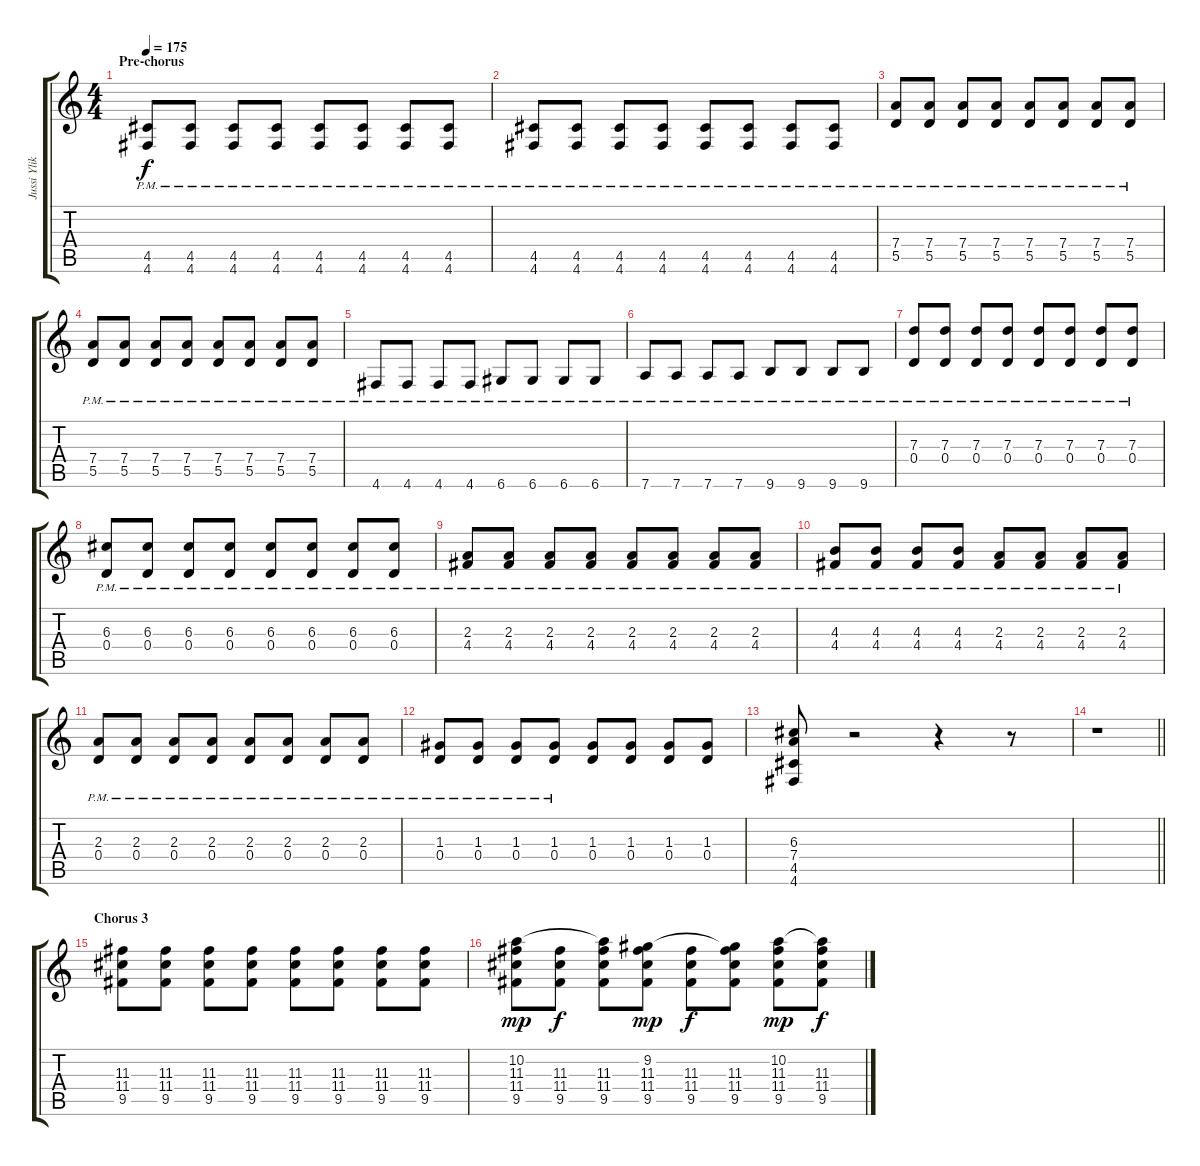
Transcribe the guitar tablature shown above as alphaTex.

\track ("Jussi Ylikoski - Guitar" "Jussi Ylik") {instrument distortionguitar}
\staff {score tabs}
\tuning (E4 B3 G3 D3 A2 D2) {hide}
\ts (4 4)
\section ("" "Pre-chorus")
\tempo 175
\clef g2
\ks c
(4.5{pm} 4.6{pm}).8{dy f balance 3} (4.5{pm} 4.6{pm}).8 (4.5{pm} 4.6{pm}).8 (4.5{pm} 4.6{pm}).8 (4.5{pm} 4.6{pm}).8 (4.5{pm} 4.6{pm}).8 (4.5{pm} 4.6{pm}).8 (4.5{pm} 4.6{pm}).8 |
(4.5{pm} 4.6{pm}).8 (4.5{pm} 4.6{pm}).8 (4.5{pm} 4.6{pm}).8 (4.5{pm} 4.6{pm}).8 (4.5{pm} 4.6{pm}).8 (4.5{pm} 4.6{pm}).8 (4.5{pm} 4.6{pm}).8 (4.5{pm} 4.6{pm}).8 |
(7.4{pm} 5.5{pm}).8 (7.4{pm} 5.5{pm}).8 (7.4{pm} 5.5{pm}).8 (7.4{pm} 5.5{pm}).8 (7.4{pm} 5.5{pm}).8 (7.4{pm} 5.5{pm}).8 (7.4{pm} 5.5{pm}).8 (7.4{pm} 5.5{pm}).8 |
(7.4{pm} 5.5{pm}).8 (7.4{pm} 5.5{pm}).8 (7.4{pm} 5.5{pm}).8 (7.4{pm} 5.5{pm}).8 (7.4{pm} 5.5{pm}).8 (7.4{pm} 5.5{pm}).8 (7.4{pm} 5.5{pm}).8 (7.4{pm} 5.5{pm}).8 |
4.6{pm}.8 4.6{pm}.8 4.6{pm}.8 4.6{pm}.8 6.6{pm}.8 6.6{pm}.8 6.6{pm}.8 6.6{pm}.8 |
7.6{pm}.8 7.6{pm}.8 7.6{pm}.8 7.6{pm}.8 9.6{pm}.8 9.6{pm}.8 9.6{pm}.8 9.6{pm}.8 |
(7.3{pm} 0.4{pm}).8 (7.3{pm} 0.4{pm}).8 (7.3{pm} 0.4{pm}).8 (7.3{pm} 0.4{pm}).8 (7.3{pm} 0.4{pm}).8 (7.3{pm} 0.4{pm}).8 (7.3{pm} 0.4{pm}).8 (7.3{pm} 0.4{pm}).8 |
(6.3{pm} 0.4{pm}).8 (6.3{pm} 0.4{pm}).8 (6.3{pm} 0.4{pm}).8 (6.3{pm} 0.4{pm}).8 (6.3{pm} 0.4{pm}).8 (6.3{pm} 0.4{pm}).8 (6.3{pm} 0.4{pm}).8 (6.3{pm} 0.4{pm}).8 |
(2.3{pm} 4.4{pm}).8 (2.3{pm} 4.4{pm}).8 (2.3{pm} 4.4{pm}).8 (2.3{pm} 4.4{pm}).8 (2.3{pm} 4.4{pm}).8 (2.3{pm} 4.4{pm}).8 (2.3{pm} 4.4{pm}).8 (2.3{pm} 4.4{pm}).8 |
(4.3{pm} 4.4{pm}).8 (4.3{pm} 4.4{pm}).8 (4.3{pm} 4.4{pm}).8 (4.3{pm} 4.4{pm}).8 (2.3{pm} 4.4{pm}).8 (2.3{pm} 4.4{pm}).8 (2.3{pm} 4.4{pm}).8 (2.3{pm} 4.4{pm}).8 |
(2.3{pm} 0.4{pm}).8 (2.3{pm} 0.4{pm}).8 (2.3{pm} 0.4{pm}).8 (2.3{pm} 0.4{pm}).8 (2.3{pm} 0.4{pm}).8 (2.3{pm} 0.4{pm}).8 (2.3{pm} 0.4{pm}).8 (2.3{pm} 0.4{pm}).8 |
(1.3{pm} 0.4{pm}).8 (1.3{pm} 0.4{pm}).8 (1.3 0.4{pm}).8 (1.3 0.4{pm}).8 (1.3 0.4).8 (1.3 0.4).8 (1.3 0.4).8 (1.3 0.4).8 |
(6.3 7.4 4.5 4.6).8 r.2 r.4 r.8 |
\barLineRight lightlight
r.1 |
\section ("" "Chorus 3")
(11.3 11.4 9.5).8{balance 6} (11.3 11.4 9.5).8 (11.3 11.4 9.5).8 (11.3 11.4 9.5).8 (11.3 11.4 9.5).8 (11.3 11.4 9.5).8 (11.3 11.4 9.5).8 (11.3 11.4 9.5).8 |
(10.2 11.3 11.4 9.5).8{dy mp} (11.3 11.4 9.5).8{dy f} (10.2{t} 11.3 11.4 9.5).8 (9.2 11.3 11.4 9.5).8{dy mp} (11.3 11.4 9.5).8{dy f} (9.2{t} 11.3 11.4 9.5).8 (10.2 11.3 11.4 9.5).8{dy mp} (10.2{t} 11.3 11.4 9.5).8{dy f}
